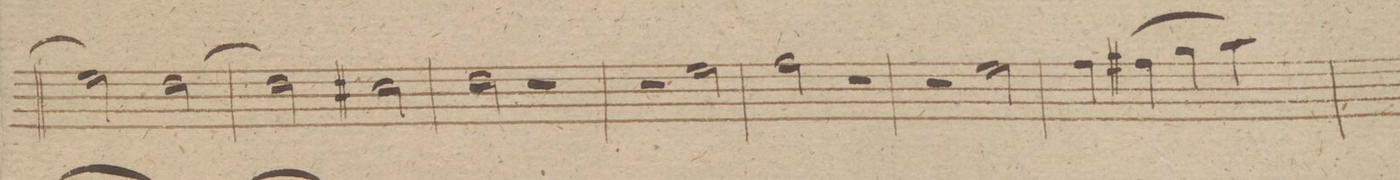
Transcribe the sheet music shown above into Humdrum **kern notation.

**kern	**dynam
*I"Trombone Alto.	*
*clefC3	*
*k[f#]	*
*met(c|)	*
*M2/2	*
2f#\]	.
[2e\	.
=308	=308
2e\]	.
2d#X\	.
=309	=309
2e\	.
2r	.
=310	=310
2r	.
2f#\	.
=311	=311
2g\	.
2r	.
=312	=312
2r	.
2f#\	.
=313	=313
4g\	.
(>4g#X\	.
4a\	.
4b\)	.
=314	=314
*-	*-
